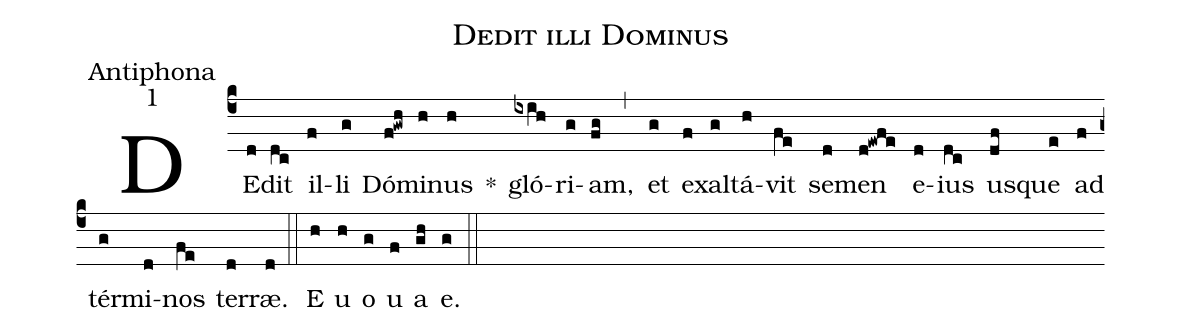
name:Dedit illi Dominus;
office-part:Antiphona;
mode:1;
%%
(c4)DE(d)dit(dc) il(f)li(g) Dó(f!gwh)mi(h)nus(h) *() gló(ixih)ri(g)am,(fg) (,) et(g) ex(f)al(g)tá(h)vit(fe) se(d)men(d!ewfe) e(d)ius(dc) us(df)que(e) ad(f) tér(g)mi(d)nos(fe) ter(d)ræ.(d) (::) E(h) u(h) o(g) u(f) a(gh) e.(g) (::)
